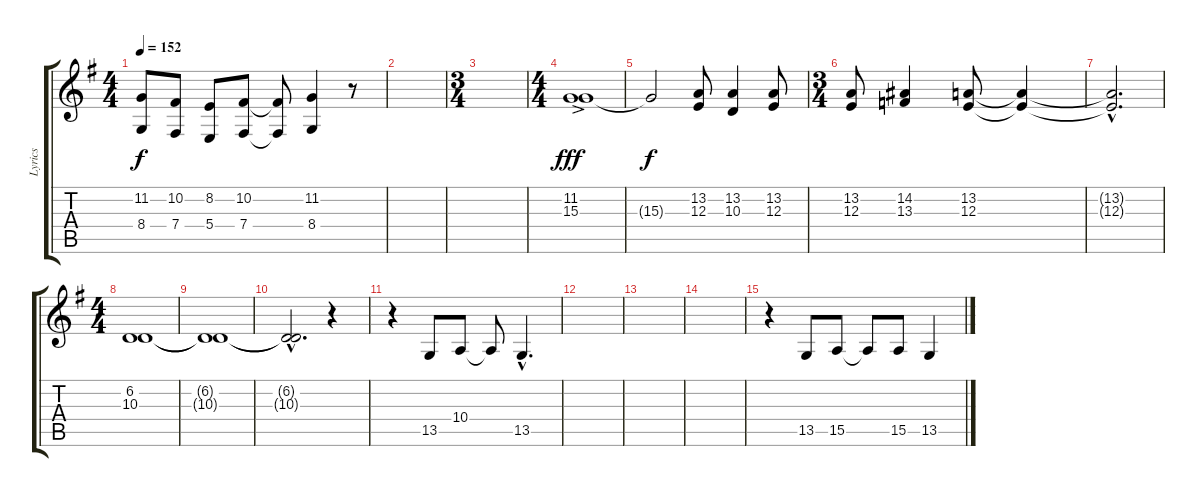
\track ("Lyrics" "Lyrics") {instrument cello}
\staff {score tabs}
\tuning (Db4 Ab3 E3 B2 Gb2 Db2) {hide}
\ts (4 4)
\tempo 152
\clef g2
\ks eminor
(11.2 8.4).8{dy f} (10.2 7.4).8 (8.2 5.4).8 (10.2 7.4).8 (10.2{t} 7.4{t}).8 (11.2 8.4).4 r.8 |
|
\ts (3 4)
|
\ts (4 4)
(11.2{ac} 15.3{ac}).1{dy fff} |
15.3{t}.2{dy f} (13.2 12.3).8 (13.2 10.3).4 (13.2 12.3).8 |
\ts (3 4)
(13.2 12.3).8 (14.2 13.3).4 (13.2 12.3).8 (13.2{t} 12.3{t}).4 |
(13.2{hac t} 12.3{hac t}).2{d} |
\ts (4 4)
(6.2 10.3).1 |
(6.2{t} 10.3{t}).1 |
(6.2{hac t} 10.3{hac t}).2{d} r.4 |
r.4 13.5.8 10.4.8 10.4{t}.8 13.5{hac}.4{d} |
|
|
|
r.4 13.5.8 15.5.8 15.5{t}.8 15.5.8 13.5.4
